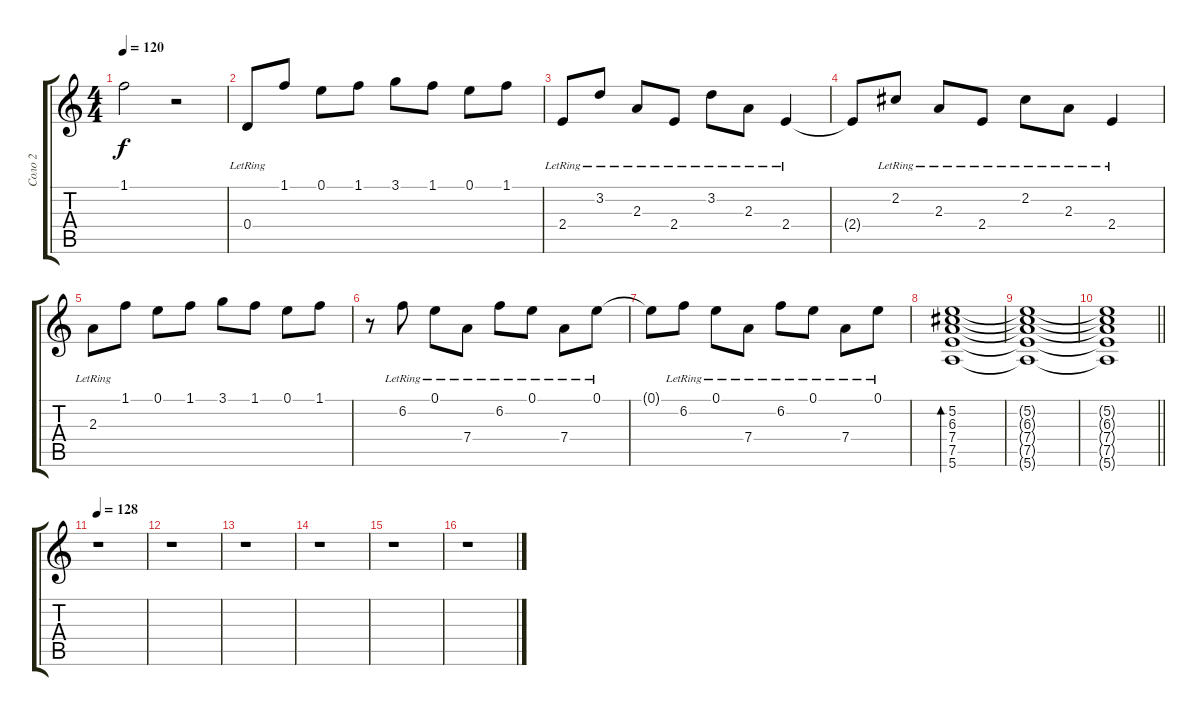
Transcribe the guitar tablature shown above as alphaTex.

\track ("Соло 2" "Соло 2") {instrument acousticguitarsteel}
\staff {score tabs}
\tuning (E4 B3 G3 D3 A2 E2) {hide}
\ts (4 4)
\tempo 120
\clef g2
\ks c
1.1{t}.2{dy f} r.2 |
0.4{lr}.8 1.1.8 0.1.8 1.1.8 3.1.8 1.1.8 0.1.8 1.1.8 |
2.4{lr}.8 3.2{lr}.8 2.3{lr}.8 2.4{lr}.8 3.2{lr}.8 2.3{lr}.8 2.4{lr}.4 |
2.4{t}.8 2.2{lr}.8 2.3{lr}.8 2.4{lr}.8 2.2{lr}.8 2.3{lr}.8 2.4{lr}.4 |
2.3{lr}.8 1.1.8 0.1.8 1.1.8 3.1.8 1.1.8 0.1.8 1.1.8 |
r.8 6.2{lr}.8 0.1{lr}.8 7.4{lr}.8 6.2{lr}.8 0.1{lr}.8 7.4{lr}.8 0.1{lr}.8 |
0.1{t}.8 6.2{lr}.8 0.1{lr}.8 7.4{lr}.8 6.2{lr}.8 0.1{lr}.8 7.4{lr}.8 0.1{lr}.8 |
(5.2 6.3 7.4 7.5 5.6).1{bd 120} |
(5.2{t} 6.3{t} 7.4{t} 7.5{t} 5.6{t}).1 |
\barLineRight lightlight
(5.2{t} 6.3{t} 7.4{t} 7.5{t} 5.6{t}).1 |
\tempo 128
r.1 |
r.1 |
r.1 |
r.1 |
r.1 |
r.1
